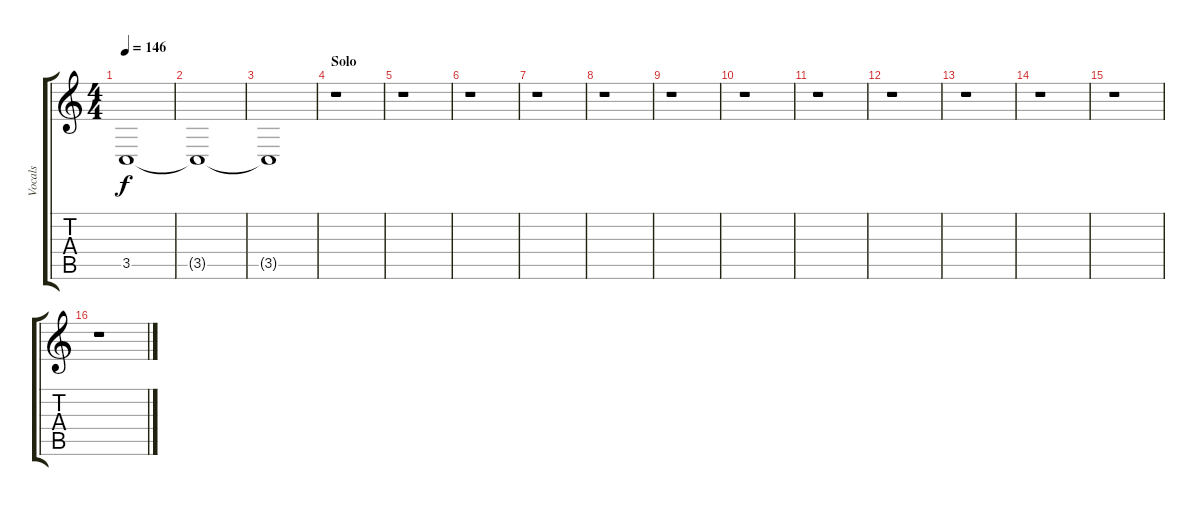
\track ("Vocals" "Vocals") {instrument sopranosax}
\staff {score tabs}
\tuning (E4 B3 G3 D3 A2 E2) {hide}
\ts (4 4)
\tempo 146
\clef g2
\ks c
3.5{t}.1{dy f} |
3.5{t}.1 |
3.5{t}.1 |
\section ("" "Solo")
r.1 |
r.1 |
r.1 |
r.1 |
r.1 |
r.1 |
r.1 |
r.1 |
r.1 |
r.1 |
r.1 |
r.1 |
r.1
